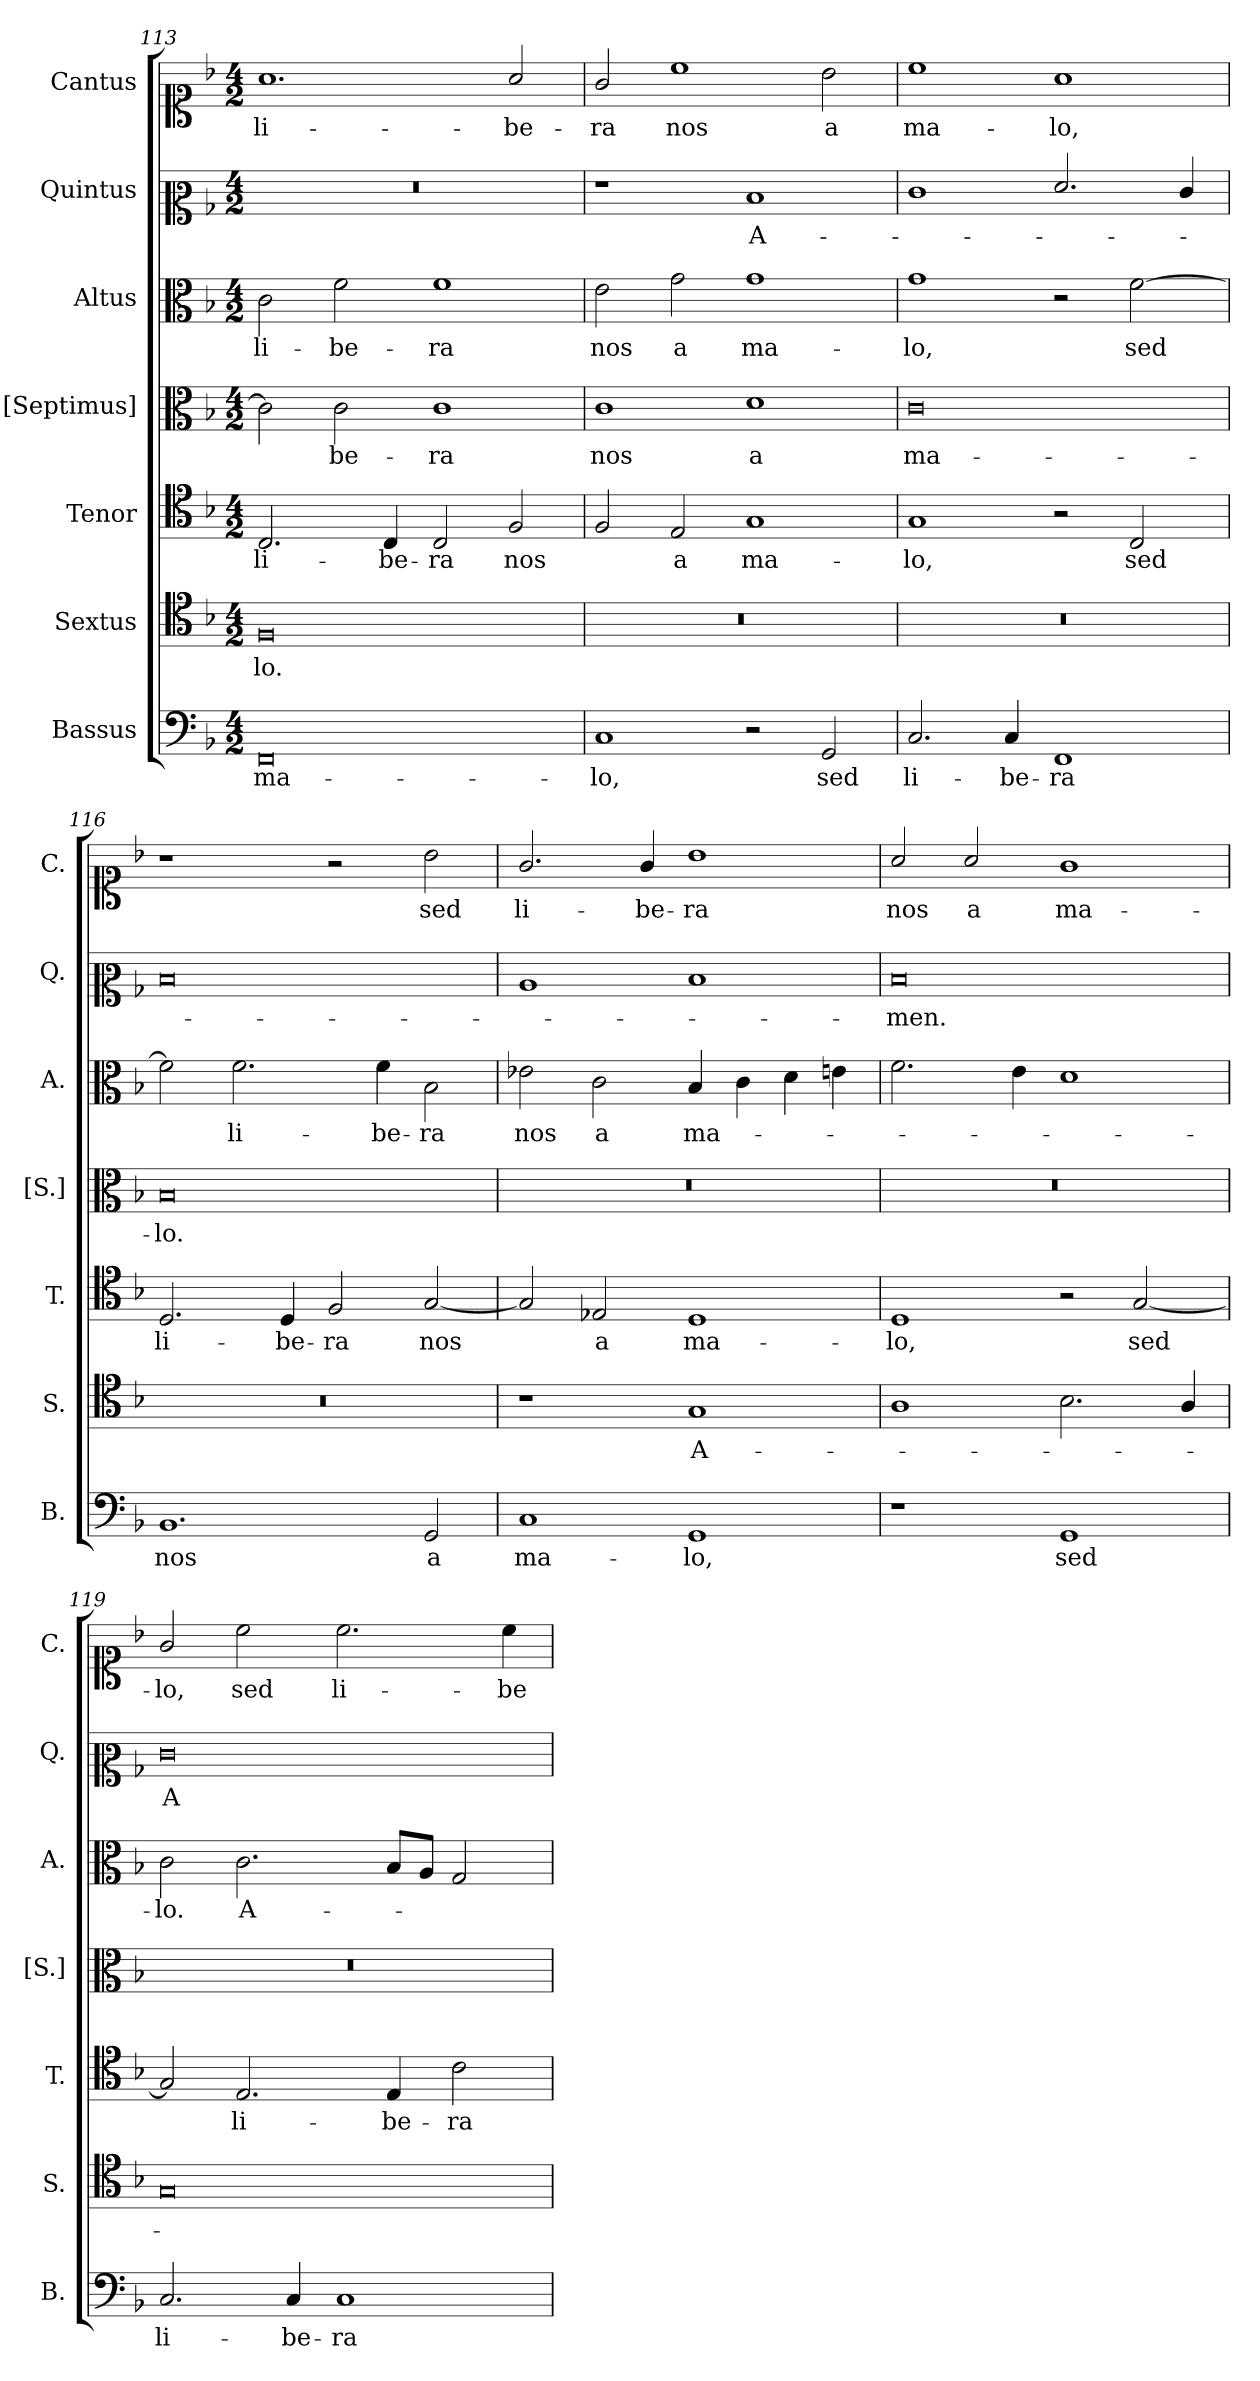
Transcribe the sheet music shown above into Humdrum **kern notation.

**kern	**text	**kern	**text	**kern	**text	**kern	**text	**kern	**text	**kern	**text	**kern	**text
*part7	*part7	*part6	*part6	*part5	*part5	*part4	*part4	*part3	*part3	*part2	*part2	*part1	*part1
*staff7	*staff7	*staff6	*staff6	*staff5	*staff5	*staff4	*staff4	*staff3	*staff3	*staff2	*staff2	*staff1	*staff1
*I"Bassus	*	*I"Sextus	*	*I"Tenor	*	*I"[Septimus]	*	*I"Altus	*	*I"Quintus	*	*I"Cantus	*
*I'B.	*	*I'S.	*	*I'T.	*	*I'[S.]	*	*I'A.	*	*I'Q.	*	*I'C.	*
*clefF4	*	*clefC4	*	*clefC4	*	*clefC3	*	*clefC3	*	*clefC2	*	*clefC1	*
*k[b-]	*	*k[b-]	*	*k[b-]	*	*k[b-]	*	*k[b-]	*	*k[b-]	*	*k[b-]	*
*M4/2	*	*M4/2	*	*M4/2	*	*M4/2	*	*M4/2	*	*M4/2	*	*M4/2	*
=113	=113	=113	=113	=113	=113	=113	=113	=113	=113	=113	=113	=113	=113
0FF	-ma-	0F	-lo.	2.C/	li-	2c\]	.	2c\	li-	0r	.	1.a	li-
.	.	.	.	.	.	2c\	-be-	2f\	-be-	.	.	.	.
.	.	.	.	4C/	-be-	.	.	.	.	.	.	.	.
.	.	.	.	2C/	-ra	1c	-ra	1f	-ra	.	.	.	.
.	.	.	.	2F/	nos	.	.	.	.	.	.	2a/	-be-
=114	=114	=114	=114	=114	=114	=114	=114	=114	=114	=114	=114	=114	=114
1C	-lo,	0r	.	2F/	.	1c	nos	2e\	nos	1r	.	2g/	-ra
.	.	.	.	2E/	a	.	.	2g\	a	.	.	1cc	nos
2r	.	.	.	1G	ma-	1d	a	1g	ma-	1d	A-	.	.
2GG/	sed	.	.	.	.	.	.	.	.	.	.	2b-\	a
=115	=115	=115	=115	=115	=115	=115	=115	=115	=115	=115	=115	=115	=115
2.C/	li-	0r	.	1G	-lo,	0c	ma-	1g	-lo,	1e	.	1cc	ma-
4C/	-be-	.	.	.	.	.	.	.	.	.	.	.	.
1FF	-ra	.	.	2r	.	.	.	2r	.	2.f/	.	1a	-lo,
.	.	.	.	2C/	sed	.	.	[2f\	sed	.	.	.	.
.	.	.	.	.	.	.	.	.	.	4e/	.	.	.
!!LO:PB:g=z
=116	=116	=116	=116	=116	=116	=116	=116	=116	=116	=116	=116	=116	=116
1.BB-	nos	0r	.	2.D/	li-	0B-	-lo.	2f\]	.	0d	.	1r	.
.	.	.	.	.	.	.	.	2.f\	li-	.	.	.	.
.	.	.	.	4D/	-be-	.	.	.	.	.	.	.	.
.	.	.	.	2F/	-ra	.	.	.	.	.	.	2r	.
.	.	.	.	.	.	.	.	4f\	-be-	.	.	.	.
2GG/	a	.	.	[2G/	nos	.	.	2B-\	-ra	.	.	2b-\	sed
=117	=117	=117	=117	=117	=117	=117	=117	=117	=117	=117	=117	=117	=117
1C	ma-	1r	.	2G/]	.	0r	.	2e-X\	nos	1c	.	2.g/	li-
.	.	.	.	2E-X/	a	.	.	2c\	a	.	.	.	.
.	.	.	.	.	.	.	.	.	.	.	.	4g/	-be-
1GG	-lo,	1G	A-	1D	ma-	.	.	4B-/	ma-	1d	.	1b-	-ra
.	.	.	.	.	.	.	.	4c\	.	.	.	.	.
.	.	.	.	.	.	.	.	4d\	.	.	.	.	.
.	.	.	.	.	.	.	.	4en\	.	.	.	.	.
=118	=118	=118	=118	=118	=118	=118	=118	=118	=118	=118	=118	=118	=118
1r	.	1A	.	1D	-lo,	0r	.	2.f\	.	0d	-men.	2a/	nos
.	.	.	.	.	.	.	.	.	.	.	.	2a/	a
.	.	.	.	.	.	.	.	4e\	.	.	.	.	.
1GG	sed	2.B-\	.	2r	.	.	.	1d	.	.	.	1g	ma-
.	.	.	.	[2G/	sed	.	.	.	.	.	.	.	.
.	.	4A/	.	.	.	.	.	.	.	.	.	.	.
=119	=119	=119	=119	=119	=119	=119	=119	=119	=119	=119	=119	=119	=119
2.C/	li-	0G	.	2G/]	.	0r	.	2c\	-lo.	0e	A-	2g/	-lo,
.	.	.	.	2.E/	li-	.	.	2.c\	A-	.	.	2cc\	sed
4C/	-be-	.	.	.	.	.	.	.	.	.	.	.	.
1C	-ra	.	.	.	.	.	.	.	.	.	.	2.cc\	li-
.	.	.	.	4E/	-be-	.	.	8B-/L	.	.	.	.	.
.	.	.	.	.	.	.	.	8A/J	.	.	.	.	.
.	.	.	.	2c\	-ra	.	.	2G/	.	.	.	.	.
.	.	.	.	.	.	.	.	.	.	.	.	4cc\	-be-
=	=	=	=	=	=	=	=	=	=	=	=	=	=
*-	*-	*-	*-	*-	*-	*-	*-	*-	*-	*-	*-	*-	*-
